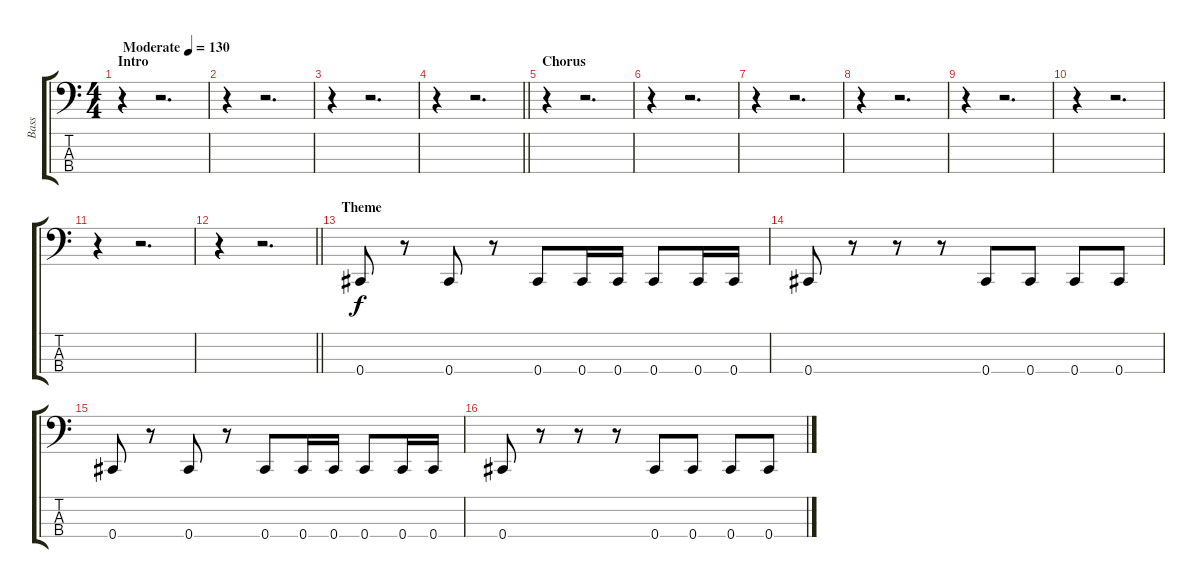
\track ("Bass" "Bass") {instrument electricbasspick}
\staff {score tabs}
\tuning (E2 B1 Gb1 Db1) {hide}
\ts (4 4)
\section ("" "Intro")
\tempo (130 "Moderate")
\clef f4
\ks c
r.4{dy f instrument electricbasspick} r.2{d} |
r.4 r.2{d} |
r.4 r.2{d} |
\barLineRight lightlight
r.4 r.2{d} |
\section ("" "Chorus")
r.4 r.2{d} |
r.4 r.2{d} |
r.4 r.2{d} |
r.4 r.2{d} |
r.4 r.2{d} |
r.4 r.2{d} |
r.4 r.2{d} |
\barLineRight lightlight
r.4 r.2{d} |
\section ("" "Theme")
0.4.8 r.8 0.4.8 r.8 0.4.8 0.4.16 0.4.16 0.4.8 0.4.16 0.4.16 |
0.4.8 r.8 r.8 r.8 0.4.8 0.4.8 0.4.8 0.4.8 |
0.4.8 r.8 0.4.8 r.8 0.4.8 0.4.16 0.4.16 0.4.8 0.4.16 0.4.16 |
0.4.8 r.8 r.8 r.8 0.4.8 0.4.8 0.4.8 0.4.8
